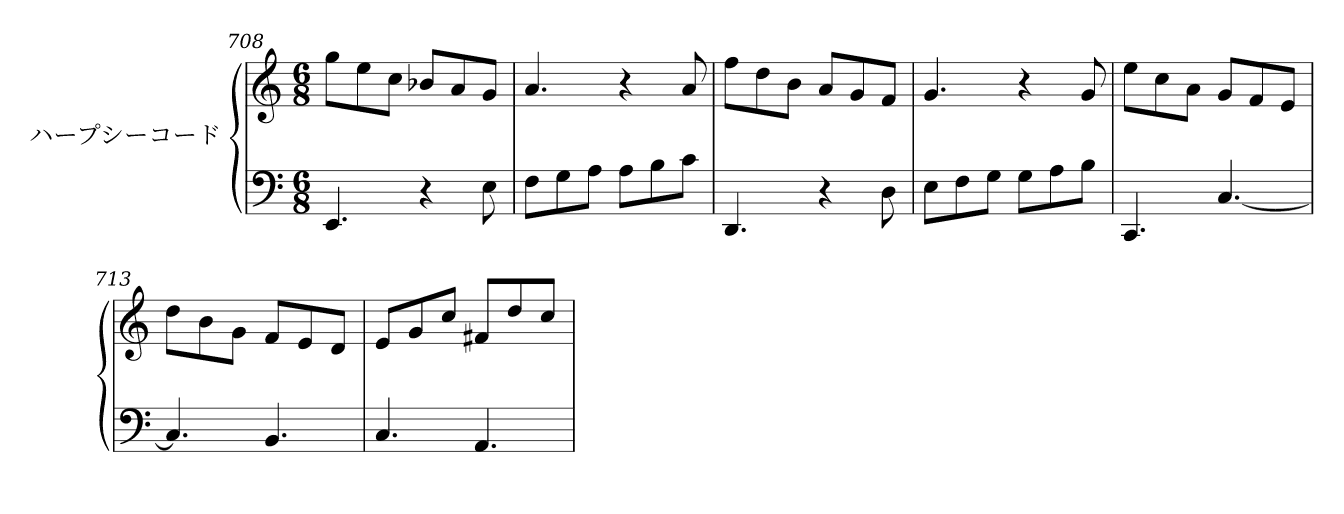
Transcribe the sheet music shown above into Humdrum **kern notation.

**kern	**kern
*part1	*part1
*staff2	*staff1
*I"ハープシーコード	*
*clefF4	*clefG2
*k[]	*k[]
*M6/8	*M6/8
=708	=708
4.EE/	8gg\L
.	8ee\
.	8cc\J
4r	8b-X/L
.	8a/
8E\	8g/J
!!LO:LB:g=z
=709	=709
8F\L	4.a/
8G\	.
8A\J	.
8A\L	4r
8B\	.
8c\J	8a/
=710	=710
4.DD/	8ff\L
.	8dd\
.	8b\J
4r	8a/L
.	8g/
8D\	8f/J
=711	=711
8E\L	4.g/
8F\	.
8G\J	.
8G\L	4r
8A\	.
8B\J	8g/
=712	=712
4.CC/	8ee\L
.	8cc\
.	8a\J
[4.C/	8g/L
.	8f/
.	8e/J
=713	=713
4.C/]	8dd\L
.	8b\
.	8g\J
4.BB/	8f/L
.	8e/
.	8d/J
=714	=714
4.C/	8e/L
.	8g/
.	8cc/J
4.AA/	8f#X/L
.	8dd/
.	8cc/J
=	=
*-	*-
